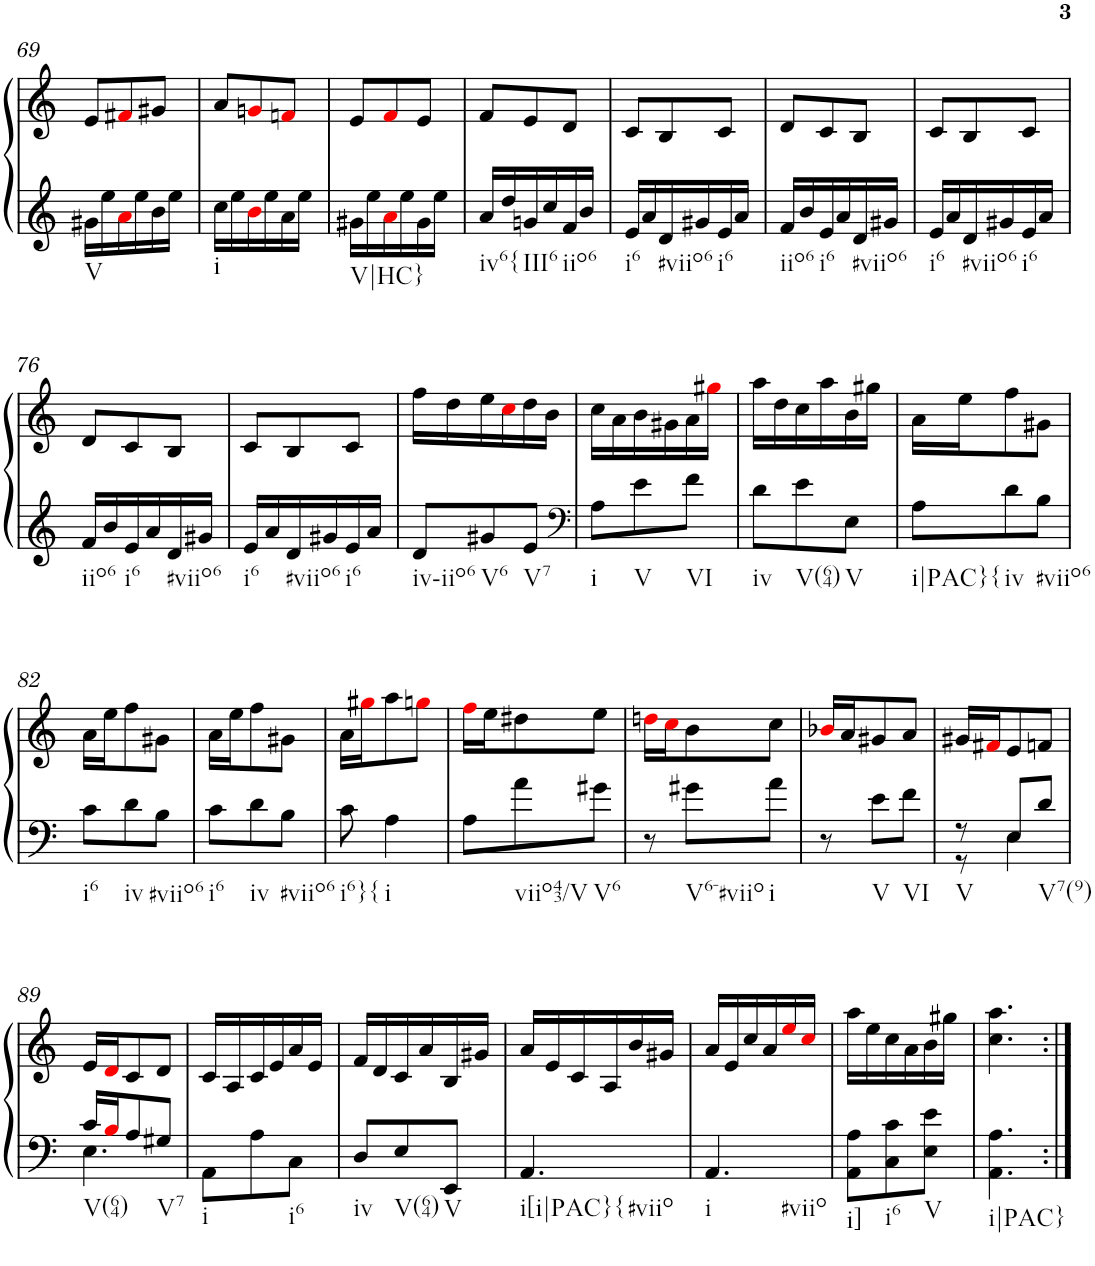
**kern	**kern
*part1	*part1
*staff2	*staff1
*I"Piano	*
*I'Pno	*
!!LO:PB:g=z
*clefG2	*clefG2
*k[]	*k[]
*M3/8	*M3/8
=69	=69
!LO:TX:b:t=V	!
16g#X\LL	8e/L
16ee\	.
16ai\	8f#Xi/
16ee\	.
16b\	8g#X/J
16ee\JJ	.
=70	=70
!LO:TX:b:t=i	!
16cc\LL	8a/L
16ee\	.
16bi\	8gni/
16ee\	.
16a\	8fni/J
16ee\JJ	.
=71	=71
!LO:TX:b:t=V|HC}	!
16g#X\LL	8e/L
16ee\	.
16ai\	8fi/
16ee\	.
16g#\	8e/J
16ee\JJ	.
=72	=72
!LO:TX:b:t=iv6{	!
16a/LL	8f/L
16dd/	.
!LO:TX:b:t=III6	!
16gn/	8e/
16cc/	.
!LO:TX:b:t=iio6	!
16f/	8d/J
16b/JJ	.
=73	=73
!LO:TX:b:t=i6	!
16e/LL	8c/L
16a/	.
!LO:TX:b:t=#viio6	!
16d/	8B/
16g#X/	.
!LO:TX:b:t=i6	!
16e/	8c/J
16a/JJ	.
=74	=74
!LO:TX:b:t=iio6	!
16f/LL	8d/L
16b/	.
!LO:TX:b:t=i6	!
16e/	8c/
16a/	.
!LO:TX:b:t=#viio6	!
16d/	8B/J
16g#X/JJ	.
=75	=75
!LO:TX:b:t=i6	!
16e/LL	8c/L
16a/	.
!LO:TX:b:t=#viio6	!
16d/	8B/
16g#X/	.
!LO:TX:b:t=i6	!
16e/	8c/J
16a/JJ	.
!!LO:LB:g=z
=76	=76
!LO:TX:b:t=iio6	!
16f/LL	8d/L
16b/	.
!LO:TX:b:t=i6	!
16e/	8c/
16a/	.
!LO:TX:b:t=#viio6	!
16d/	8B/J
16g#X/JJ	.
=77	=77
!LO:TX:b:t=i6	!
16e/LL	8c/L
16a/	.
!LO:TX:b:t=#viio6	!
16d/	8B/
16g#X/	.
!LO:TX:b:t=i6	!
16e/	8c/J
16a/JJ	.
=78	=78
!LO:TX:b:t=iv-iio6	!
8d/L	16ff\LL
.	16dd\
!LO:TX:b:t=V6	!
8g#X/	16ee\
.	16cci\
!LO:TX:b:t=V7	!
8e/J	16dd\
.	16b\JJ
=79	=79
*clefF4	*
!LO:TX:b:t=i	!
8A\L	16cc\LL
.	16a\
!LO:TX:b:t=V	!
8e\	16b\
.	16g#X\
!LO:TX:b:t=VI	!
8f\J	16a\
.	16gg#Xi\JJ
=80	=80
!LO:TX:b:t=iv	!
8d\L	16aa\LL
.	16dd\
!LO:TX:b:t=V(64)	!
8e\	16cc\
.	16aa\
!LO:TX:b:t=V	!
8E\J	16b\
.	16gg#X\JJ
=81	=81
!LO:TX:b:t=i|PAC}{	!
8A\L	16a\LL
.	16ee\J
!LO:TX:b:t=iv	!
8d\	8ff\
!LO:TX:b:t=#viio6	!
8B\J	8g#X\J
!!LO:LB:g=z
=82	=82
!LO:TX:b:t=i6	!
8c\L	16a\LL
.	16ee\J
!LO:TX:b:t=iv	!
8d\	8ff\
!LO:TX:b:t=#viio6	!
8B\J	8g#X\J
=83	=83
!LO:TX:b:t=i6	!
8c\L	16a\LL
.	16ee\J
!LO:TX:b:t=iv	!
8d\	8ff\
!LO:TX:b:t=#viio6	!
8B\J	8g#X\J
=84	=84
!LO:TX:b:t=i6}{	!
8c\	16a\LL
.	16gg#Xi\J
!LO:TX:b:t=i	!
4A\	8aa\
.	8ggni\J
=85	=85
8A\L	16ffi\LL
.	16ee\J
!LO:TX:b:t=viio43/V	!
8a\	8dd#X\
!LO:TX:b:t=V6	!
8g#X\J	8ee\J
=86	=86
8r	16ddni\LL
.	16cci\J
!LO:TX:b:t=V6-#viio	!
8g#X\L	8b\
!LO:TX:b:t=i	!
8a\J	8cc\J
=87	=87
8r	16b-Xi/LL
.	16a/J
!LO:TX:b:t=V	!
8e\L	8g#X/
!LO:TX:b:t=VI	!
8f\J	8a/J
=88	=88
*^	*
!LO:TX:b:t=V	!	!
8r	8r	16g#X/LL
.	.	16f#Xi/J
8E/L	4E\	8e/
!LO:TX:b:t=V7(9)	!	!
8d/J	.	8fn/J
!!LO:LB:g=z
=89	=89	=89
!LO:TX:b:t=V(64)	!	!
16c/LL	4.E\	16e/LL
16Bi/J	.	16di/J
8A/	.	8c/
!LO:TX:b:t=V7	!	!
8G#X/J	.	8d/J
*v	*v	*
=90	=90
!LO:TX:b:t=i	!
8AA\L	16c/LL
.	16A/
8A\	16c/
.	16e/
!LO:TX:b:t=i6	!
8C\J	16a/
.	16e/JJ
=91	=91
!LO:TX:b:t=iv	!
8D/L	16f/LL
.	16d/
!LO:TX:b:t=V(64)	!
8E/	16c/
.	16a/
!LO:TX:b:t=V	!
8EE/J	16B/
.	16g#X/JJ
=92	=92
!LO:TX:b:t=i[i|PAC}{	!
!LO:TX:b:t=#viio	!
4.AA/	16a/LL
.	16e/
.	16c/
.	16A/
.	16b/
.	16g#X/JJ
=93	=93
!LO:TX:b:t=i	!
!LO:TX:b:t=#viio	!
4.AA/	16a/LL
.	16e/
.	16cc/
.	16a/
.	16eei/
.	16cci/JJ
=94	=94
!LO:TX:b:t=i]	!
8AA\ 8A\L	16aa\LL
.	16ee\
!LO:TX:b:t=i6	!
8C\ 8c\	16cc\
.	16a\
!LO:TX:b:t=V	!
8E\ 8e\J	16b\
.	16gg#X\JJ
=95	=95
!LO:TX:b:t=i|PAC}	!
4.AA\ 4.A\	4.cc\ 4.aa\
=:|!	=:|!
*-	*-
